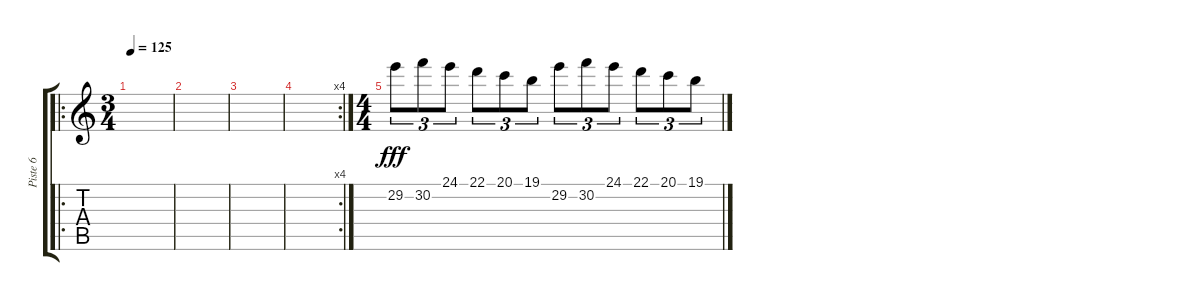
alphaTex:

\track ("Piste 6" "Piste 6") {instrument lead2sawtooth}
\staff {score tabs}
\tuning (E4 B3 G3 D3 A2 E2) {hide}
\ro
\ts (3 4)
\tempo 125
\clef g2
\ks c
|
|
|
\rc 4
|
\ts (4 4)
29.2.8{tu (3 2) dy fff} 30.2.8{tu (3 2)} 24.1.8{tu (3 2)} 22.1.8{tu (3 2)} 20.1.8{tu (3 2)} 19.1.8{tu (3 2)} 29.2.8{tu (3 2)} 30.2.8{tu (3 2)} 24.1.8{tu (3 2)} 22.1.8{tu (3 2)} 20.1.8{tu (3 2)} 19.1.8{tu (3 2)}
